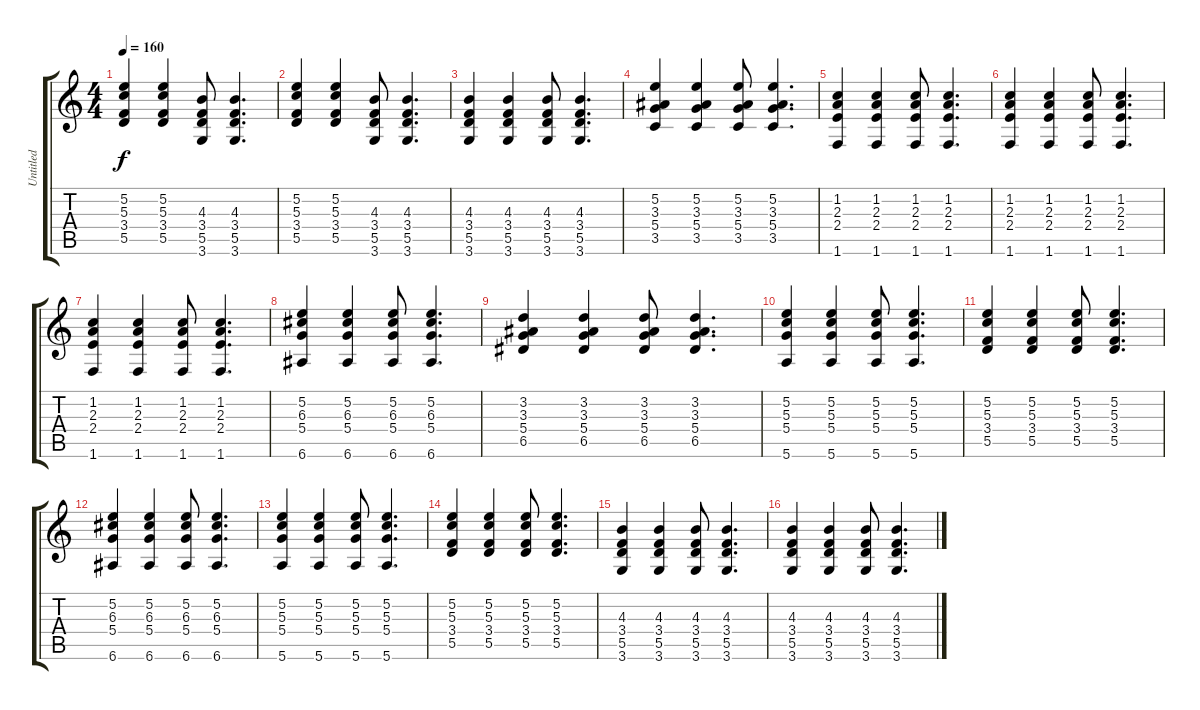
\track ("Untitled" "Untitled") {instrument acousticguitarnylon}
\staff {score tabs}
\tuning (E4 B3 G3 D3 A2 E2) {hide}
\ts (4 4)
\tempo 160
\clef g2
\ks c
(5.2 5.3 3.4 5.5).4{dy f} (5.2 5.3 3.4 5.5).4 (4.3 3.4 5.5 3.6).8 (4.3 3.4 5.5 3.6).4{d} |
(5.2 5.3 3.4 5.5).4 (5.2 5.3 3.4 5.5).4 (4.3 3.4 5.5 3.6).8 (4.3 3.4 5.5 3.6).4{d} |
(4.3 3.4 5.5 3.6).4 (4.3 3.4 5.5 3.6).4 (4.3 3.4 5.5 3.6).8 (4.3 3.4 5.5 3.6).4{d} |
(5.2 3.3 5.4 3.5).4 (5.2 3.3 5.4 3.5).4 (5.2 3.3 5.4 3.5).8 (5.2 3.3 5.4 3.5).4{d} |
(1.2 2.3 2.4 1.6).4 (1.2 2.3 2.4 1.6).4 (1.2 2.3 2.4 1.6).8 (1.2 2.3 2.4 1.6).4{d} |
(1.2 2.3 2.4 1.6).4 (1.2 2.3 2.4 1.6).4 (1.2 2.3 2.4 1.6).8 (1.2 2.3 2.4 1.6).4{d} |
(1.2 2.3 2.4 1.6).4 (1.2 2.3 2.4 1.6).4 (1.2 2.3 2.4 1.6).8 (1.2 2.3 2.4 1.6).4{d} |
(5.2 6.3 5.4 6.6).4 (5.2 6.3 5.4 6.6).4 (5.2 6.3 5.4 6.6).8 (5.2 6.3 5.4 6.6).4{d} |
(3.2 3.3 5.4 6.5).4 (3.2 3.3 5.4 6.5).4 (3.2 3.3 5.4 6.5).8 (3.2 3.3 5.4 6.5).4{d} |
(5.2 5.3 5.4 5.6).4 (5.2 5.3 5.4 5.6).4 (5.2 5.3 5.4 5.6).8 (5.2 5.3 5.4 5.6).4{d} |
(5.2 5.3 3.4 5.5).4 (5.2 5.3 3.4 5.5).4 (5.2 5.3 3.4 5.5).8 (5.2 5.3 3.4 5.5).4{d} |
(5.2 6.3 5.4 6.6).4 (5.2 6.3 5.4 6.6).4 (5.2 6.3 5.4 6.6).8 (5.2 6.3 5.4 6.6).4{d} |
(5.2 5.3 5.4 5.6).4 (5.2 5.3 5.4 5.6).4 (5.2 5.3 5.4 5.6).8 (5.2 5.3 5.4 5.6).4{d} |
(5.2 5.3 3.4 5.5).4 (5.2 5.3 3.4 5.5).4 (5.2 5.3 3.4 5.5).8 (5.2 5.3 3.4 5.5).4{d} |
(4.3 3.4 5.5 3.6).4 (4.3 3.4 5.5 3.6).4 (4.3 3.4 5.5 3.6).8 (4.3 3.4 5.5 3.6).4{d} |
(4.3 3.4 5.5 3.6).4 (4.3 3.4 5.5 3.6).4 (4.3 3.4 5.5 3.6).8 (4.3 3.4 5.5 3.6).4{d}
